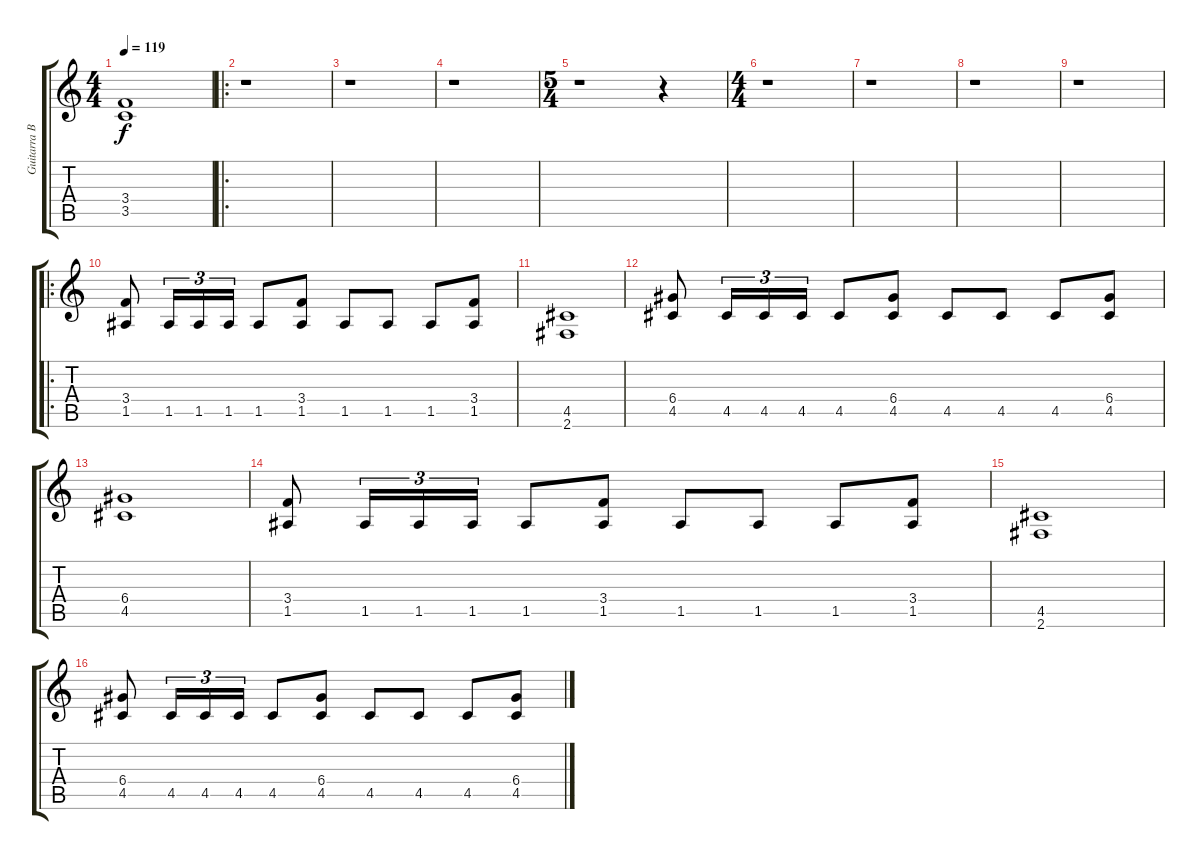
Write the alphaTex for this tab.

\track ("Guitarra Base" "Guitarra B") {instrument distortionguitar}
\staff {score tabs}
\tuning (E4 B3 G3 D3 A2 E2) {hide}
\ts (4 4)
\tempo 119
\clef g2
\ks c
(3.4 3.5).1{dy f} |
\ro
r.1 |
r.1 |
r.1 |
\ts (5 4)
r.1 r.4 |
\ts (4 4)
r.1 |
r.1 |
r.1 |
r.1 |
\ro
(3.4 1.5).8 1.5.16{tu (3 2)} 1.5.16{tu (3 2)} 1.5.16{tu (3 2)} 1.5.8 (3.4 1.5).8 1.5.8 1.5.8 1.5.8 (3.4 1.5).8 |
(4.5 2.6).1 |
(6.4 4.5).8 4.5.16{tu (3 2)} 4.5.16{tu (3 2)} 4.5.16{tu (3 2)} 4.5.8 (6.4 4.5).8 4.5.8 4.5.8 4.5.8 (6.4 4.5).8 |
(6.4 4.5).1 |
(3.4 1.5).8 1.5.16{tu (3 2)} 1.5.16{tu (3 2)} 1.5.16{tu (3 2)} 1.5.8 (3.4 1.5).8 1.5.8 1.5.8 1.5.8 (3.4 1.5).8 |
(4.5 2.6).1 |
(6.4 4.5).8 4.5.16{tu (3 2)} 4.5.16{tu (3 2)} 4.5.16{tu (3 2)} 4.5.8 (6.4 4.5).8 4.5.8 4.5.8 4.5.8 (6.4 4.5).8
